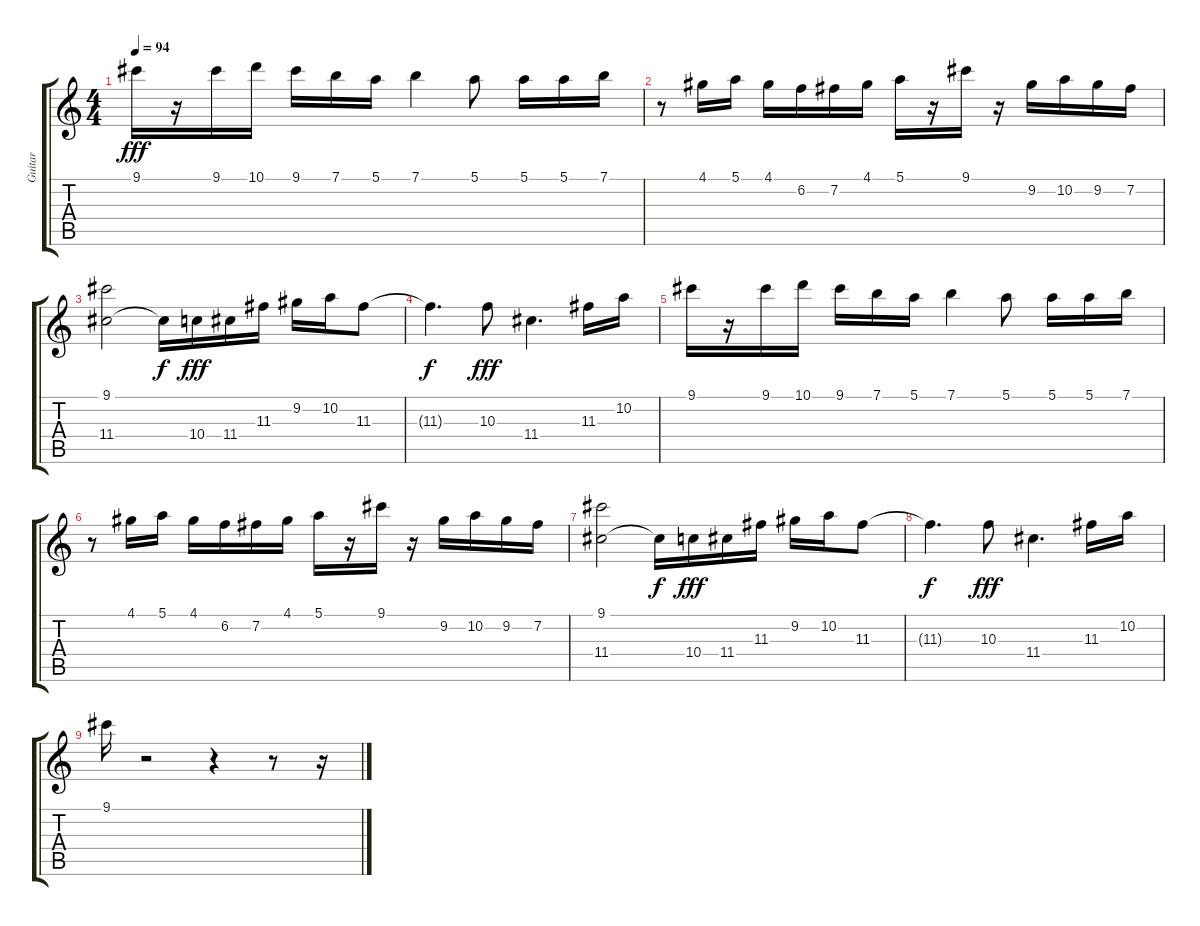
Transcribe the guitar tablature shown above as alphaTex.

\track ("Guitar" "Guitar") {instrument electricguitarmuted}
\staff {score tabs}
\tuning (E4 B3 G3 D3 A2 E2) {hide}
\ts (4 4)
\tempo 94
\clef g2
\ks c
9.1.16{dy fff} r.16 9.1.16 10.1.16 9.1.16 7.1.16 5.1.16 7.1.4 5.1.8 5.1.16 5.1.16 7.1.16 |
r.8 4.1.16 5.1.16 4.1.16 6.2.16 7.2.16 4.1.16 5.1.16 r.16 9.1.16 r.16 9.2.16 10.2.16 9.2.16 7.2.16 |
(9.1 11.4).2 11.4{t}.16{dy f} 10.4.16{dy fff} 11.4.16 11.3.16 9.2.16 10.2.16 11.3.8 |
11.3{t}.4{d dy f} 10.3.8{dy fff} 11.4.4{d} 11.3.16 10.2.16 |
9.1.16 r.16 9.1.16 10.1.16 9.1.16 7.1.16 5.1.16 7.1.4 5.1.8 5.1.16 5.1.16 7.1.16 |
r.8 4.1.16 5.1.16 4.1.16 6.2.16 7.2.16 4.1.16 5.1.16 r.16 9.1.16 r.16 9.2.16 10.2.16 9.2.16 7.2.16 |
(9.1 11.4).2 11.4{t}.16{dy f} 10.4.16{dy fff} 11.4.16 11.3.16 9.2.16 10.2.16 11.3.8 |
11.3{t}.4{d dy f} 10.3.8{dy fff} 11.4.4{d} 11.3.16 10.2.16 |
9.1.16 r.2 r.4 r.8 r.16
